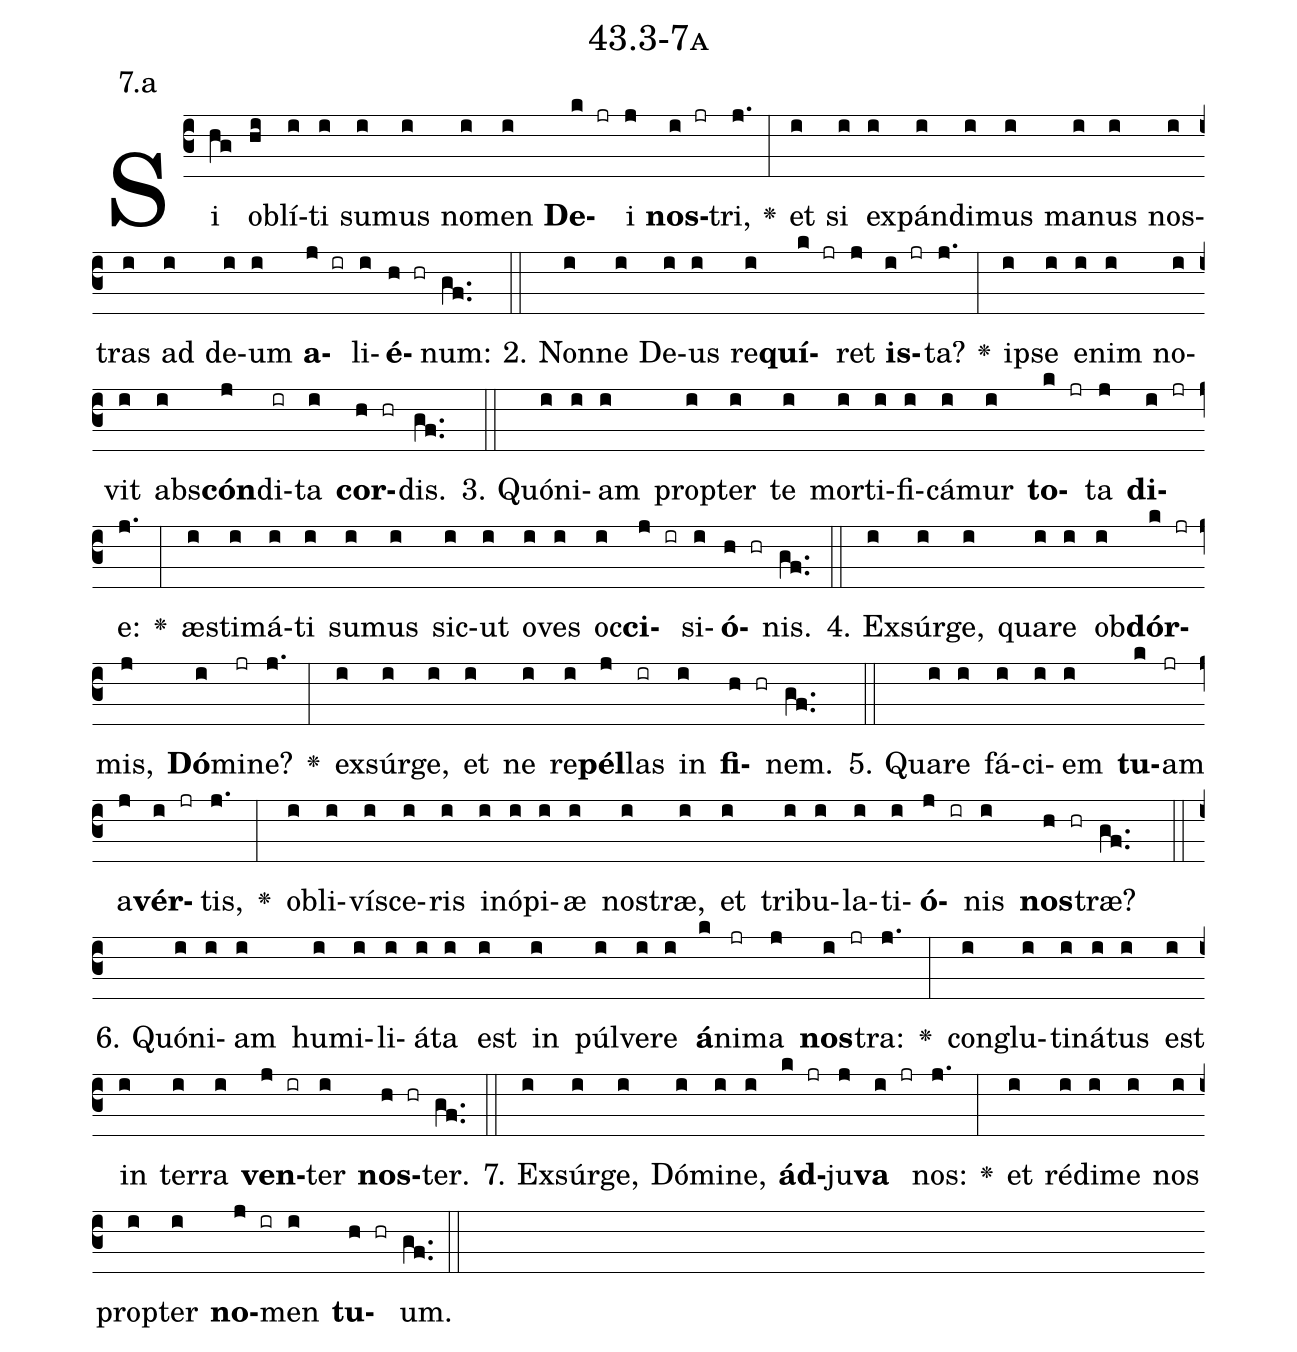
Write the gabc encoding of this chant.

name: 43.3-7a;
annotation: 7.a;
%%
(c3)Si(hg) ob(hi)lí(i)ti(i) su(i)mus(i) no(i)men(i) <b>De</b>(k jr)i(j) <b>nos</b>(i jr)tri,(j.) <v>\greheightstar</v>(:) et(i) si(i) ex(i)pán(i)di(i)mus(i) ma(i)nus(i) nos(i)tras(i) ad(i) de(i)um(i) <b>a</b>(j ir)li(i)<b>é</b>(h hr)num:(gf..) (::)
2. Non(i)ne(i) De(i)us(i) re(i)<b>quí</b>(k jr)ret(j) <b>is</b>(i jr)ta?(j.) <v>\greheightstar</v>(:) ip(i)se(i) e(i)nim(i) no(i)vit(i) abs(i)<b>cón</b>(j)di(ir)ta(i) <b>cor</b>(h hr)dis.(gf..) (::)
3. Quón(i)i(i)am(i) prop(i)ter(i) te(i) mor(i)ti(i)fi(i)cá(i)mur(i) <b>to</b>(k jr)ta(j) <b>di</b>(i jr)e:(j.) <v>\greheightstar</v>(:) æs(i)ti(i)má(i)ti(i) su(i)mus(i) sic(i)ut(i) o(i)ves(i) oc(i)<b>ci</b>(j ir)si(i)<b>ó</b>(h hr)nis.(gf..) (::)
4. Ex(i)súr(i)ge,(i) qua(i)re(i) ob(i)<b>dór</b>(k jr)mis,(j) <b>Dó</b>(i)mi(jr)ne?(j.) <v>\greheightstar</v>(:) ex(i)súr(i)ge,(i) et(i) ne(i) re(i)<b>pél</b>(j)las(ir) in(i) <b>fi</b>(h hr)nem.(gf..) (::)
5. Qua(i)re(i) fá(i)ci(i)em(i) <b>tu</b>(k)am(jr) a(j)<b>vér</b>(i jr)tis,(j.) <v>\greheightstar</v>(:) ob(i)li(i)ví(i)sce(i)ris(i) in(i)ó(i)pi(i)æ(i) nos(i)træ,(i) et(i) tri(i)bu(i)la(i)ti(i)<b>ó</b>(j ir)nis(i) <b>nos</b>(h hr)træ?(gf..) (::)
6. Quón(i)i(i)am(i) hu(i)mi(i)li(i)á(i)ta(i) est(i) in(i) púl(i)ve(i)re(i) <b>á</b>(k)ni(jr)ma(j) <b>nos</b>(i jr)tra:(j.) <v>\greheightstar</v>(:) con(i)glu(i)ti(i)ná(i)tus(i) est(i) in(i) ter(i)ra(i) <b>ven</b>(j ir)ter(i) <b>nos</b>(h hr)ter.(gf..) (::)
7. Ex(i)súr(i)ge,(i) Dó(i)mi(i)ne,(i) <b>ád</b>(k jr)ju(j)<b>va</b>(i jr) nos:(j.) <v>\greheightstar</v>(:) et(i) réd(i)i(i)me(i) nos(i) prop(i)ter(i) <b>no</b>(j ir)men(i) <b>tu</b>(h hr)um.(gf..) (::)
